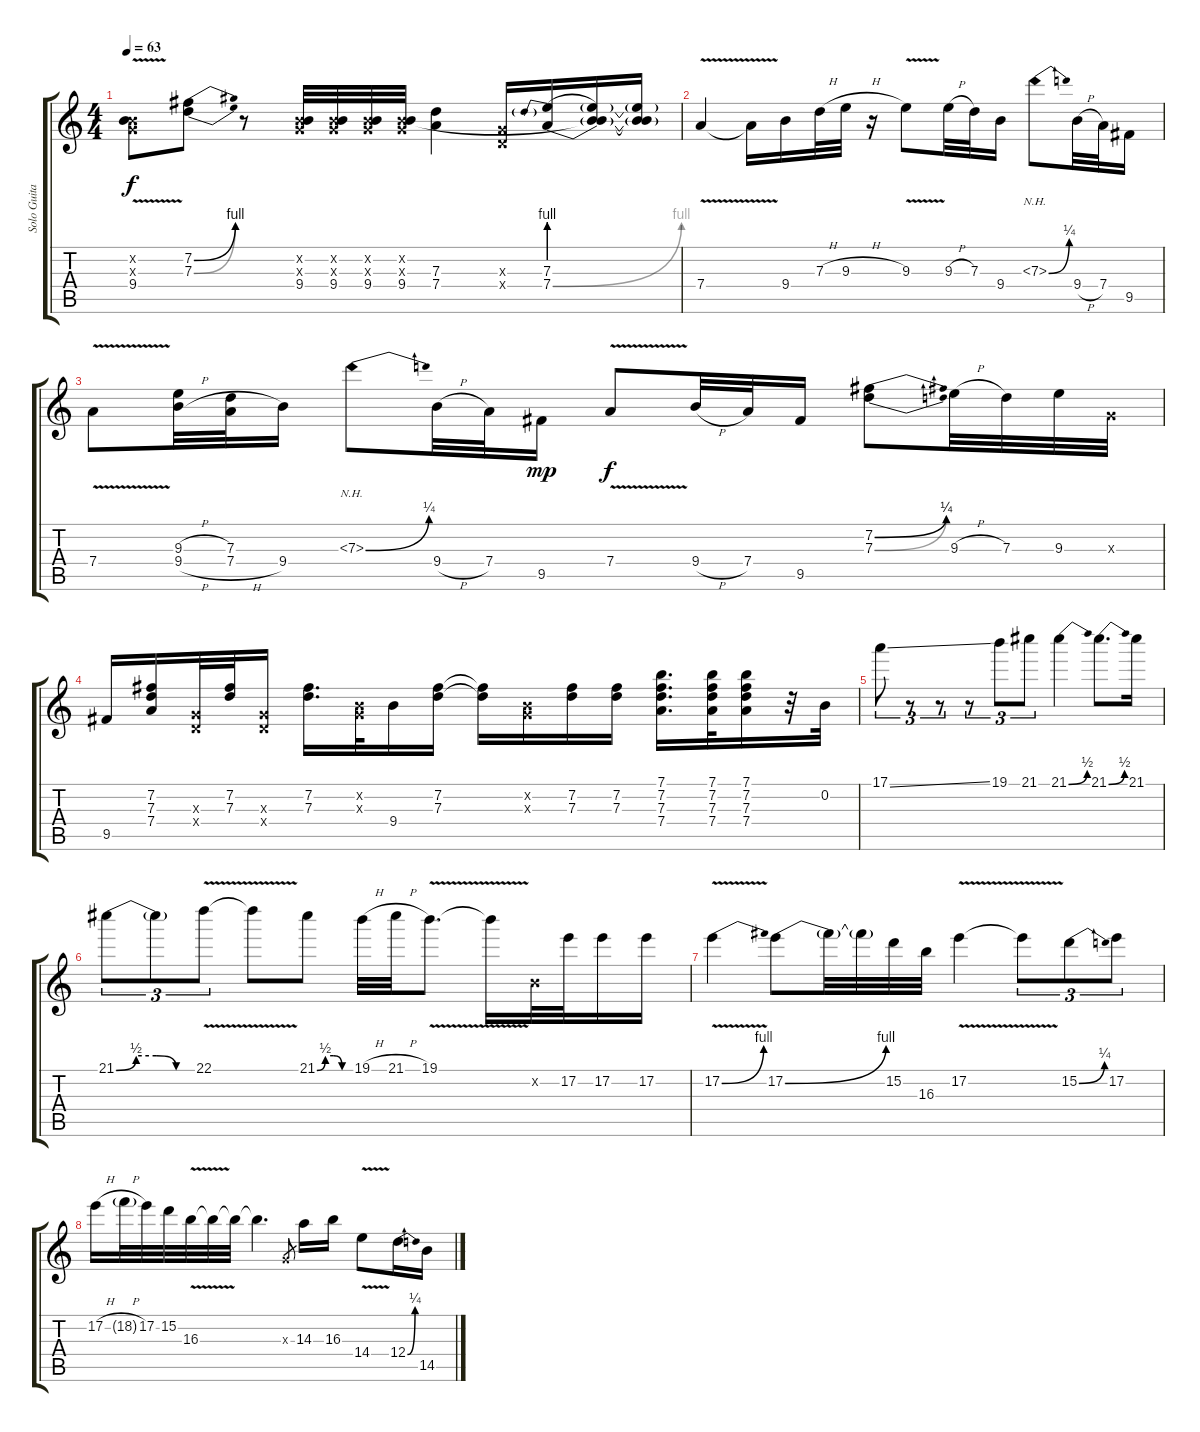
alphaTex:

\track ("Solo Guitar (Gilmour)" "Solo Guita") {instrument distortionguitar}
\staff {score tabs}
\tuning (E4 B3 G3 D3 A2 E2) {hide}
\ts (4 4)
\tempo 63
\clef g2
\ks c
(0.2{x} 0.3{x} 9.4{v}).8{dy f} (7.2{be (bend 0 0 60 4)} 7.3{be (bend 0 0 60 4)}).8 r.8 (0.2{x} 0.3{x} 9.4).32 (0.2{x} 0.3{x} 9.4).32 (0.2{x} 0.3{x} 9.4).32 (0.2{x} 0.3{x} 9.4).32 (7.3 7.4).4 (0.3{x} 0.4{x}).16 (7.3{be (prebend 0 4 60 4)} 7.4{be (bend 0 0 60 4)}).16 (0.2{t} 7.3{t} 7.4{t}).16 (0.2{t} 7.3{t} 7.4{t}).16 |
7.4{v}.4 7.4{t}.16 9.4.16 7.3{h}.32 9.3{h}.32 r.16 9.3{v}.8 9.3{h}.32 7.3.32 9.4.16 7.3{be (bend 0 0 60 1) nh}.8 9.4{h}.32 7.4.32 9.5.16 |
7.4{v}.8 (9.3{h} 9.4{h}).32 (7.3 7.4{h}).32 9.4.16 7.3{be (bend 0 0 60 1) nh}.8 9.4{h}.32 7.4.32 9.5.16{dy mp} 7.4{v}.8{dy f} 9.4{h}.32 7.4.32 9.5.16 (7.2{be (bend 0 0 60 1)} 7.3{be (bend 0 0 60 1)}).8 9.3{h}.32 7.3.32 9.3.32 0.3{x}.32 |
9.5.16 (7.2 7.3 7.4).16 (0.3{x} 0.4{x}).32 (7.2 7.3).32 (0.3{x} 0.4{x}).16 (7.2 7.3).16{d} (0.2{x} 0.3{x}).32 9.4.16 (7.2 7.3).16 (7.2{t} 7.3{t}).16 (0.2{x} 0.3{x}).16 (7.2 7.3).16 (7.2 7.3).16 (7.1 7.2 7.3 7.4).16{d} (7.1 7.2 7.3 7.4).32 (7.1 7.2 7.3 7.4).16 r.32 0.2.32 |
17.1{ss}.8{tu (3 2)} r.8{tu (3 2)} r.8{tu (3 2)} r.8{tu (3 2)} 19.1.8{tu (3 2)} 21.1.8{tu (3 2)} 21.1{be (bend 0 0 60 2)}.4 21.1{be (bend 0 0 60 2)}.8{d} 21.1.16 |
21.1{be (custom 0 0 15 2 30 2 45 0 60 0)}.8{tu (3 2)} 21.1{t}.8{tu (3 2)} 22.1{v}.8{tu (3 2)} 22.1{t}.8 21.1{be (custom 0 0 15 2 30 2 45 0 60 0)}.8 19.1{h}.32 21.1{h}.32 19.1{v}.8{d} 19.1{t}.16 0.2{x}.32 17.2.32 17.2.16 17.2.16 |
17.2{be (bend 0 0 60 4) v}.4 17.2{be (bend 0 0 60 4)}.8 17.2{t}.32 17.2{t}.32 15.2.32 16.3.32 17.2{v}.4 17.2{t}.8{tu (3 2)} 15.2{be (bend 0 0 60 1)}.8{tu (3 2)} 17.2.8{tu (3 2)} |
17.2{h}.16 18.2{h g}.32 17.2.32 15.2.32 16.3{v}.32 16.3{t}.32 16.3{t}.32 16.3{t}.4{d} 0.3{x}.8{gr} 14.3.16 16.3.16 14.4{v}.8 12.4{be (bend 0 0 60 1)}.16 14.5.16
